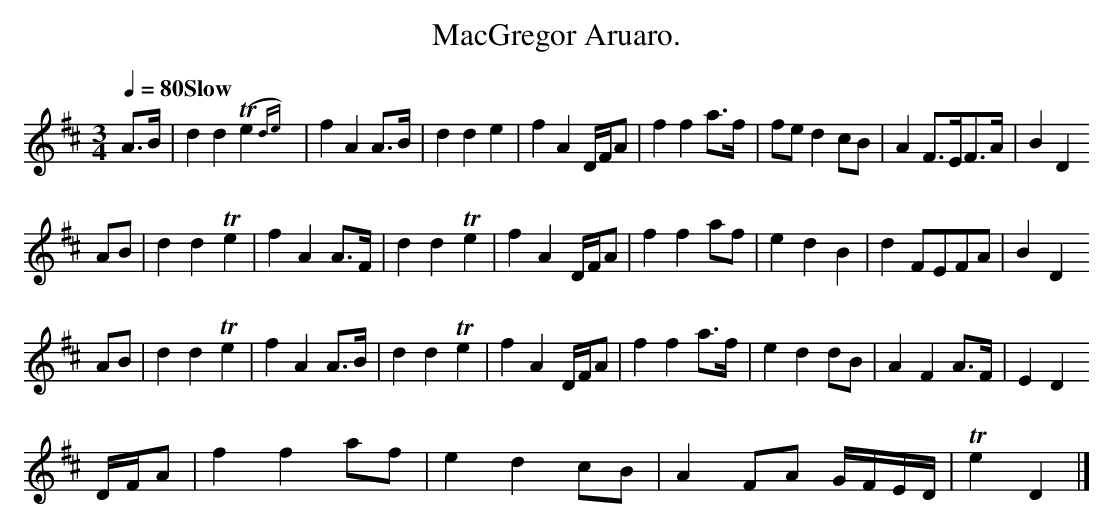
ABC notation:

X:1
T:MacGregor Aruaro.
M:3/4
L:1/8
Q:1/4=80 "Slow"
K:D
A>B|d2 d2 (Te2{de})|f2 A2 A>B|d2 d2  e2|f2 A2 D/F/A|f2 f2 a>f|fe d2 cB|A2 F>EF>A     | B2 D2
AB |d2 d2  Te2     |f2 A2 A>F|d2 d2 Te2|f2 A2 D/F/A|f2 f2 af |e2 d2 B2|d2 FEFA      | B2 D2
AB |d2 d2  Te2     |f2 A2 A>B|d2 d2 Te2|f2 A2 D/F/A|f2 f2 a>f|e2 d2 dB|A2 F2 A>F     | E2 D2
                                              D/F/A|f2 f2 af |e2 d2 cB|A2 FA G/F/E/D/|Te2 D2|]
